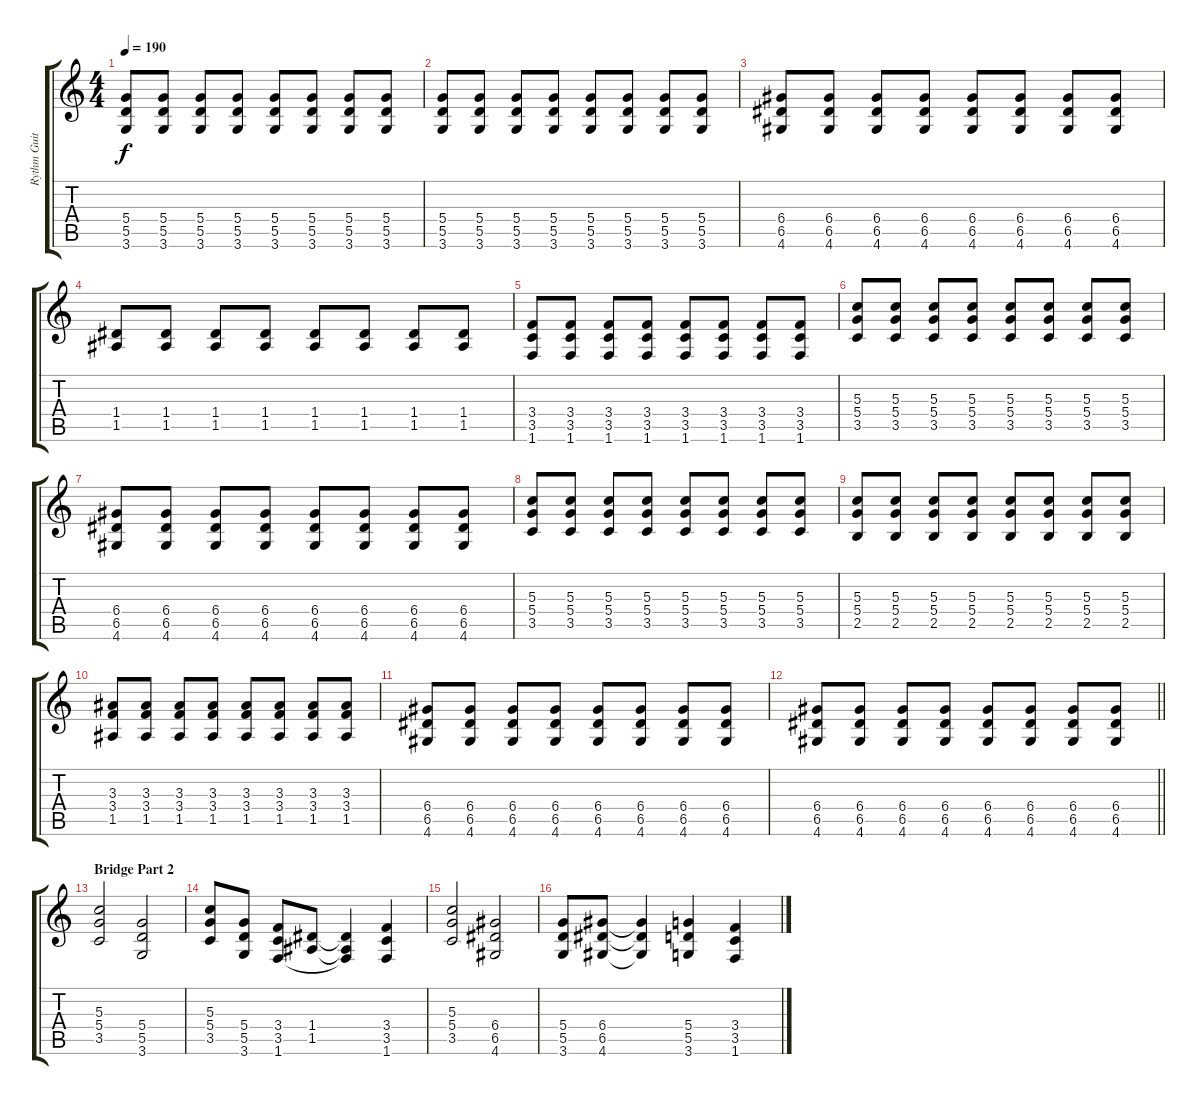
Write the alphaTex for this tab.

\track ("Rythm Guitar A" "Rythm Guit") {instrument overdrivenguitar}
\staff {score tabs}
\tuning (E4 B3 G3 D3 A2 E2) {hide}
\ts (4 4)
\tempo 190
\clef g2
\ks c
(5.4 5.5 3.6).8{dy f} (5.4 5.5 3.6).8 (5.4 5.5 3.6).8 (5.4 5.5 3.6).8 (5.4 5.5 3.6).8 (5.4 5.5 3.6).8 (5.4 5.5 3.6).8 (5.4 5.5 3.6).8 |
(5.4 5.5 3.6).8 (5.4 5.5 3.6).8 (5.4 5.5 3.6).8 (5.4 5.5 3.6).8 (5.4 5.5 3.6).8 (5.4 5.5 3.6).8 (5.4 5.5 3.6).8 (5.4 5.5 3.6).8 |
(6.4 6.5 4.6).8 (6.4 6.5 4.6).8 (6.4 6.5 4.6).8 (6.4 6.5 4.6).8 (6.4 6.5 4.6).8 (6.4 6.5 4.6).8 (6.4 6.5 4.6).8 (6.4 6.5 4.6).8 |
(1.4 1.5).8 (1.4 1.5).8 (1.4 1.5).8 (1.4 1.5).8 (1.4 1.5).8 (1.4 1.5).8 (1.4 1.5).8 (1.4 1.5).8 |
(3.4 3.5 1.6).8 (3.4 3.5 1.6).8 (3.4 3.5 1.6).8 (3.4 3.5 1.6).8 (3.4 3.5 1.6).8 (3.4 3.5 1.6).8 (3.4 3.5 1.6).8 (3.4 3.5 1.6).8 |
(5.3 5.4 3.5).8 (5.3 5.4 3.5).8 (5.3 5.4 3.5).8 (5.3 5.4 3.5).8 (5.3 5.4 3.5).8 (5.3 5.4 3.5).8 (5.3 5.4 3.5).8 (5.3 5.4 3.5).8 |
(6.4 6.5 4.6).8 (6.4 6.5 4.6).8 (6.4 6.5 4.6).8 (6.4 6.5 4.6).8 (6.4 6.5 4.6).8 (6.4 6.5 4.6).8 (6.4 6.5 4.6).8 (6.4 6.5 4.6).8 |
(5.3 5.4 3.5).8 (5.3 5.4 3.5).8 (5.3 5.4 3.5).8 (5.3 5.4 3.5).8 (5.3 5.4 3.5).8 (5.3 5.4 3.5).8 (5.3 5.4 3.5).8 (5.3 5.4 3.5).8 |
(5.3 5.4 2.5).8 (5.3 5.4 2.5).8 (5.3 5.4 2.5).8 (5.3 5.4 2.5).8 (5.3 5.4 2.5).8 (5.3 5.4 2.5).8 (5.3 5.4 2.5).8 (5.3 5.4 2.5).8 |
(3.3 3.4 1.5).8 (3.3 3.4 1.5).8 (3.3 3.4 1.5).8 (3.3 3.4 1.5).8 (3.3 3.4 1.5).8 (3.3 3.4 1.5).8 (3.3 3.4 1.5).8 (3.3 3.4 1.5).8 |
(6.4 6.5 4.6).8 (6.4 6.5 4.6).8 (6.4 6.5 4.6).8 (6.4 6.5 4.6).8 (6.4 6.5 4.6).8 (6.4 6.5 4.6).8 (6.4 6.5 4.6).8 (6.4 6.5 4.6).8 |
\barLineRight lightlight
(6.4 6.5 4.6).8 (6.4 6.5 4.6).8 (6.4 6.5 4.6).8 (6.4 6.5 4.6).8 (6.4 6.5 4.6).8 (6.4 6.5 4.6).8 (6.4 6.5 4.6).8 (6.4 6.5 4.6).8 |
\section ("" "Bridge Part 2")
(5.3 5.4 3.5).2 (5.4 5.5 3.6).2 |
(5.3 5.4 3.5).8 (5.4 5.5 3.6).8 (3.4 3.5 1.6).8 (1.4 1.5).8 (1.4{t} 1.5{t} 1.6{t}).4 (3.4 3.5 1.6).4 |
(5.3 5.4 3.5).2 (6.4 6.5 4.6).2 |
(5.4 5.5 3.6).8 (6.4 6.5 4.6).8 (6.4{t} 6.5{t} 4.6{t}).4 (5.4 5.5 3.6).4 (3.4 3.5 1.6).4
